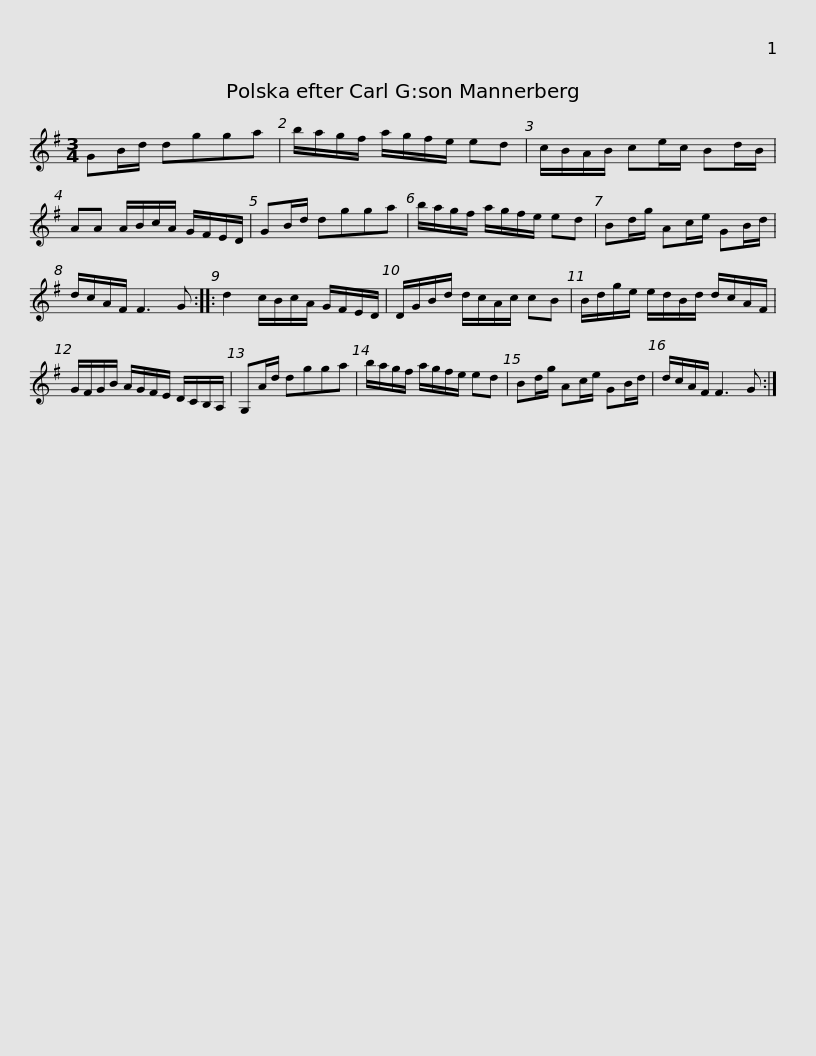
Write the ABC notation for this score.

X:1
L:1/8
M:3/4
I:linebreak $
K:G
V:1 treble
V:1
 GB/d/ dgga | b/a/g/f/ a/g/f/e/ ed | c/B/A/B/ ce/c/ Bd/B/ | AA A/B/c/A/ G/F/E/D/ | GB/d/ dgga |$ %5
 b/a/g/f/ a/g/f/e/ ed | Bd/g/ Ac/e/ GB/d/ | d/c/A/F/ F3 G :: d2 c/B/c/A/ G/F/E/D/ | D/G/B/d/ d/c/A/c/ cB |$ %10
 B/d/g/e/ e/d/B/d/ d/c/A/F/ | G/F/G/B/ A/G/F/E/ D/C/B,/A,/ | G,A/d/ dgga | b/a/g/f/ a/g/f/e/ ed |$ Bd/g/ Ac/e/ GB/d/ | %15
 d/c/A/F/ F3 G :| %16
